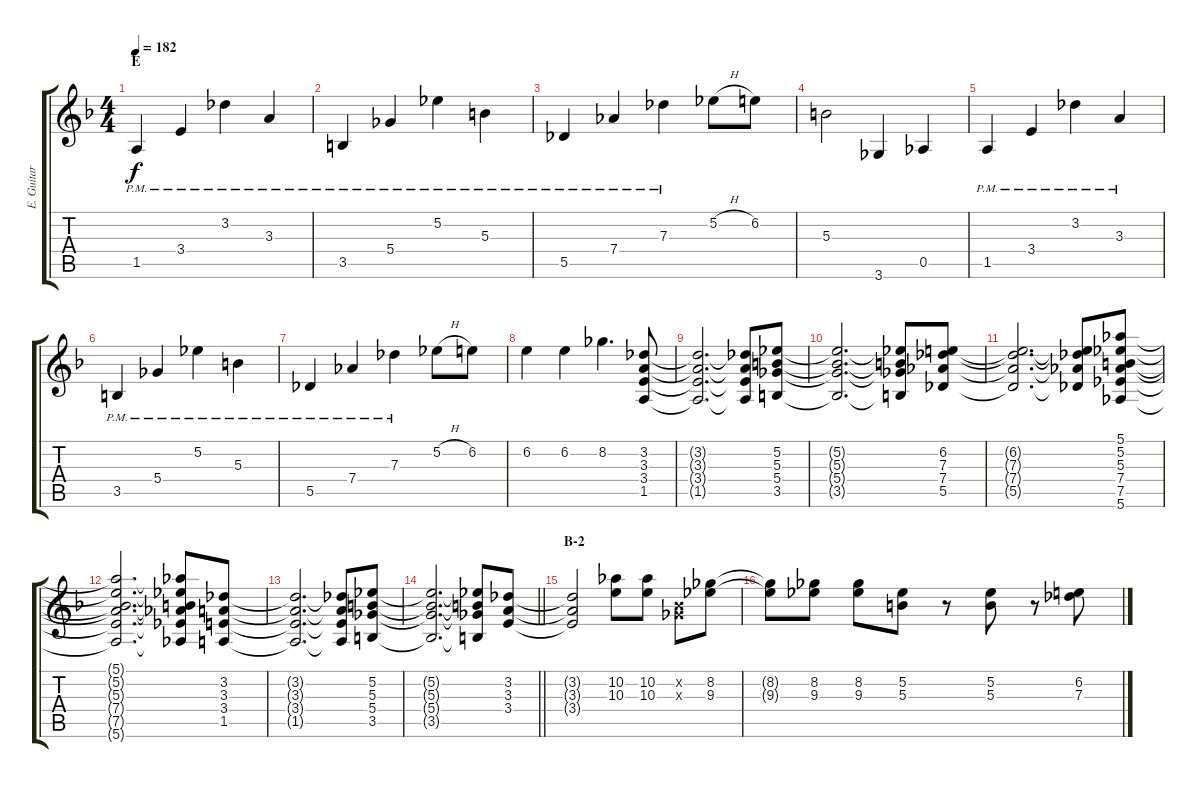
\track ("E. Guitar I" "E. Guitar ") {instrument electricguitarclean}
\staff {score tabs}
\tuning (Eb4 Bb3 Gb3 Db3 Ab2 Eb2) {hide}
\ts (4 4)
\section ("" "E")
\tempo 182
\clef g2
\ks f
1.5{pm}.4{dy f} 3.4{pm}.4 3.2{pm}.4 3.3{pm}.4 |
3.5{pm}.4 5.4{pm}.4 5.2{pm}.4 5.3{pm}.4 |
5.5{pm}.4 7.4{pm}.4 7.3{pm}.4 5.2{h}.8 6.2.8 |
5.3.2 3.6.4 0.5.4 |
1.5{pm}.4 3.4{pm}.4 3.2{pm}.4 3.3{pm}.4 |
3.5{pm}.4 5.4{pm}.4 5.2{pm}.4 5.3{pm}.4 |
5.5{pm}.4 7.4{pm}.4 7.3{pm}.4 5.2{h}.8 6.2.8 |
6.2.4 6.2.4 8.2.4{d} (3.2 3.3 3.4 1.5).8 |
(3.2{t} 3.3{t} 3.4{t} 1.5{t}).2{d} (3.2{t} 3.3{t} 3.4{t} 1.5{t}).8 (5.2 5.3 5.4 3.5).8 |
(5.2{t} 5.3{t} 5.4{t} 3.5{t}).2{d} (5.2{t} 5.3{t} 5.4{t} 3.5{t}).8 (6.2 7.3 7.4 5.5).8 |
(6.2{t} 7.3{t} 7.4{t} 5.5{t}).2{d} (6.2{t} 7.3{t} 7.4{t} 5.5{t}).8 (5.1 5.2 5.3 7.4 7.5 5.6).8 |
(5.1{t} 5.2{t} 5.3{t} 7.4{t} 7.5{t} 5.6{t}).2{d} (5.1{t} 5.2{t} 5.3{t} 7.4{t} 7.5{t} 5.6{t}).8 (3.2 3.3 3.4 1.5).8 |
(3.2{t} 3.3{t} 3.4{t} 1.5{t}).2{d} (3.2{t} 3.3{t} 3.4{t} 1.5{t}).8 (5.2 5.3 5.4 3.5).8 |
\barLineRight lightlight
(5.2{t} 5.3{t} 5.4{t} 3.5{t}).2{d} (5.2{t} 5.3{t} 5.4{t} 3.5{t}).8 (3.2 3.3 3.4).8 |
\section ("" "B-2")
(3.2{t} 3.3{t} 3.4{t}).2 (10.2 10.3).8 (10.2 10.3).8 (0.2{x} 0.3{x}).8 (8.2 9.3).8 |
(8.2{t} 9.3{t}).8 (8.2 9.3).8 (8.2 9.3).8 (5.2 5.3).8 r.8 (5.2 5.3).8 r.8 (6.2 7.3).8
